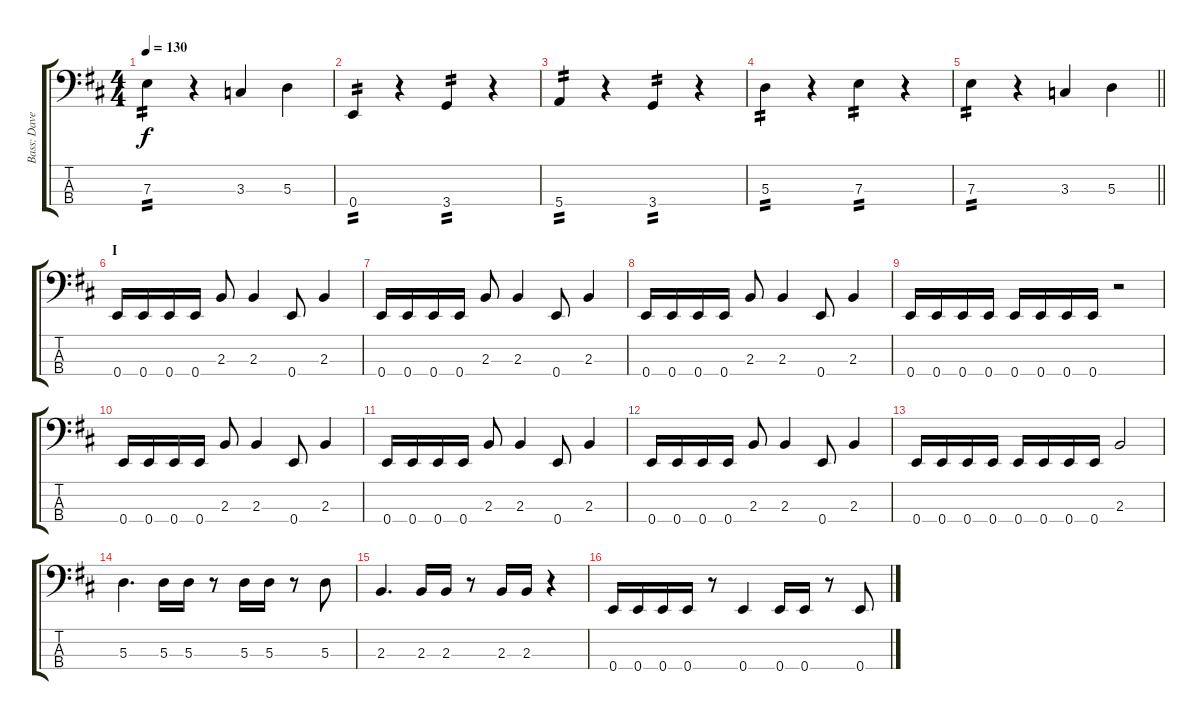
\track ("Bass: Dave" "Bass: Dave") {instrument electricbasspick}
\staff {score tabs}
\tuning (G2 D2 A1 E1) {hide}
\ts (4 4)
\tempo 130
\clef f4
\ks d
7.3.4{tp 2 dy f} r.4 3.3.4 5.3.4 |
0.4.4{tp 2} r.4 3.4.4{tp 2} r.4 |
5.4.4{tp 2} r.4 3.4.4{tp 2} r.4 |
5.3.4{tp 2} r.4 7.3.4{tp 2} r.4 |
\barLineRight lightlight
7.3.4{tp 2} r.4 3.3.4 5.3.4 |
\section ("" "I")
0.4.16 0.4.16 0.4.16 0.4.16 2.3.8 2.3.4 0.4.8 2.3.4 |
0.4.16 0.4.16 0.4.16 0.4.16 2.3.8 2.3.4 0.4.8 2.3.4 |
0.4.16 0.4.16 0.4.16 0.4.16 2.3.8 2.3.4 0.4.8 2.3.4 |
0.4.16 0.4.16 0.4.16 0.4.16 0.4.16 0.4.16 0.4.16 0.4.16 r.2 |
0.4.16 0.4.16 0.4.16 0.4.16 2.3.8 2.3.4 0.4.8 2.3.4 |
0.4.16 0.4.16 0.4.16 0.4.16 2.3.8 2.3.4 0.4.8 2.3.4 |
0.4.16 0.4.16 0.4.16 0.4.16 2.3.8 2.3.4 0.4.8 2.3.4 |
0.4.16 0.4.16 0.4.16 0.4.16 0.4.16 0.4.16 0.4.16 0.4.16 2.3.2 |
5.3.4{d} 5.3.16 5.3.16 r.8 5.3.16 5.3.16 r.8 5.3.8 |
2.3.4{d} 2.3.16 2.3.16 r.8 2.3.16 2.3.16 r.4 |
0.4.16 0.4.16 0.4.16 0.4.16 r.8 0.4.4 0.4.16 0.4.16 r.8 0.4.8
